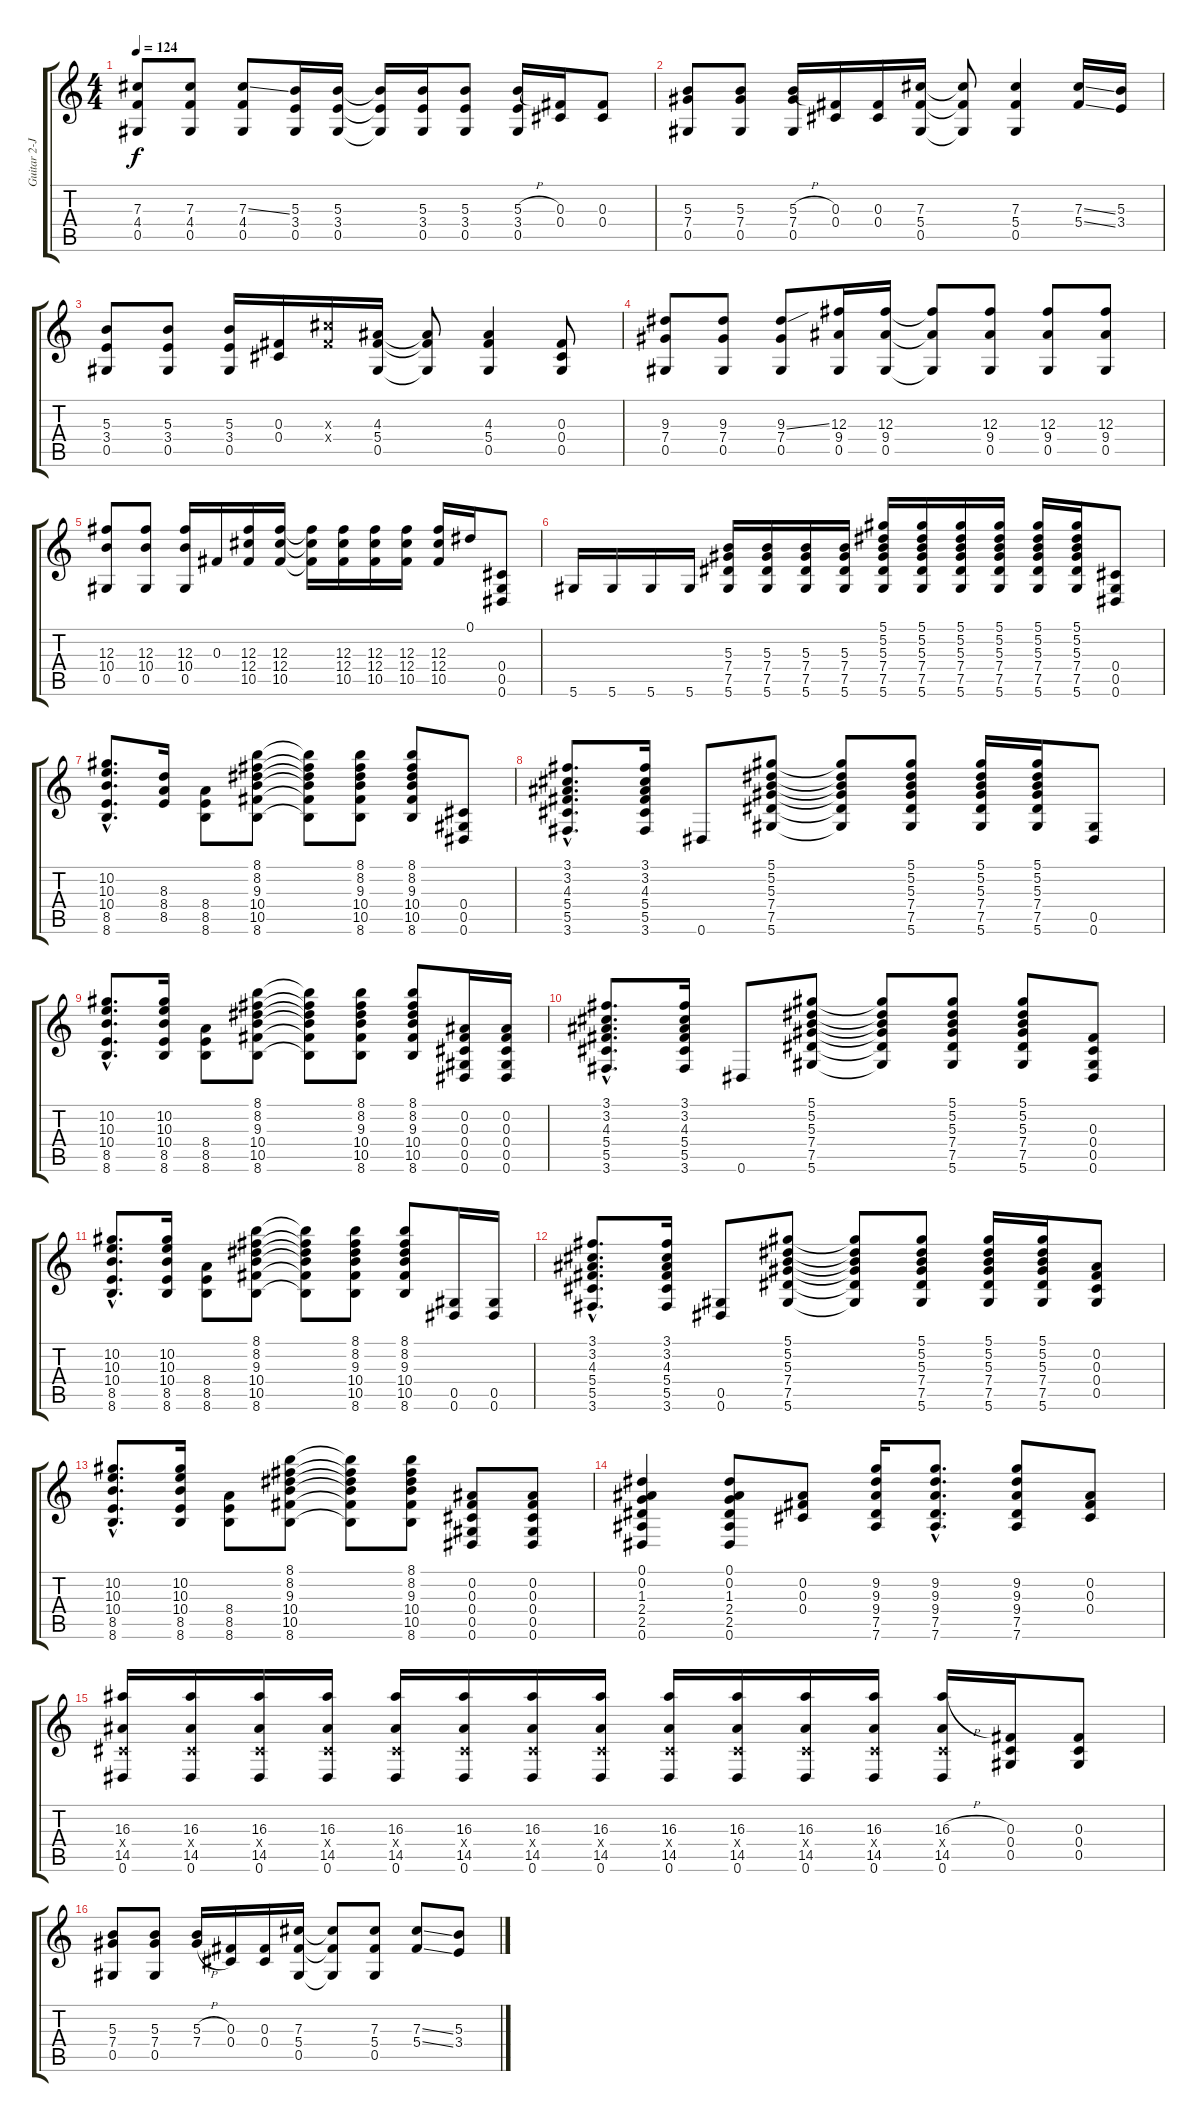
\track ("Guitar 2-Jade Puget" "Guitar 2-J") {instrument overdrivenguitar}
\staff {score tabs}
\tuning (Eb4 Bb3 Gb3 Db3 Ab2 Eb2) {hide}
\ts (4 4)
\tempo 124
\clef g2
\ks c
(7.3 4.4 0.5).8{dy f} (7.3 4.4 0.5).8 (7.3{ss} 4.4 0.5).8 (5.3 3.4 0.5).16 (5.3 3.4 0.5).16 (5.3{t} 3.4{t} 0.5{t}).16 (5.3 3.4 0.5).16 (5.3 3.4 0.5).8 (5.3{h} 3.4 0.5).16 (0.3 0.4).16 (0.3 0.4).8 |
(5.3 7.4 0.5).8 (5.3 7.4 0.5).8 (5.3{h} 7.4 0.5).16 (0.3 0.4).16 (0.3 0.4).16 (7.3 5.4 0.5).16 (7.3{t} 5.4{t} 0.5{t}).8 (7.3 5.4 0.5).4 (7.3{ss} 5.4{ss}).16 (5.3 3.4).16 |
(5.3 3.4 0.5).8 (5.3 3.4 0.5).8 (5.3 3.4 0.5).16 (0.3 0.4).16 (7.3{x} 5.4{x}).16 (4.3 5.4 0.5).16 (4.3{t} 5.4{t} 0.5{t}).8 (4.3 5.4 0.5).4 (0.3 0.4 0.5).8 |
(9.3 7.4 0.5).8 (9.3 7.4 0.5).8 (9.3{ss} 7.4 0.5).8 (12.3 9.4 0.5).16 (12.3 9.4 0.5).16 (12.3{t} 9.4{t} 0.5{t}).8 (12.3 9.4 0.5).8 (12.3 9.4 0.5).8 (12.3 9.4 0.5).8 |
(12.3 10.4 0.5).8 (12.3 10.4 0.5).8 (12.3 10.4 0.5).16 0.3.16 (12.3 12.4 10.5).16 (12.3 12.4 10.5).16 (12.3{t} 12.4{t} 10.5{t}).16 (12.3 12.4 10.5).16 (12.3 12.4 10.5).16 (12.3 12.4 10.5).16 (12.3 12.4 10.5).16 0.1.16 (0.4 0.5 0.6).8 |
5.6.16{volume 7} 5.6.16{volume 11} 5.6.16 5.6.16 (5.3 7.4 7.5 5.6).16 (5.3 7.4 7.5 5.6).16 (5.3 7.4 7.5 5.6).16 (5.3 7.4 7.5 5.6).16 (5.1 5.2 5.3 7.4 7.5 5.6).16 (5.1 5.2 5.3 7.4 7.5 5.6).16 (5.1 5.2 5.3 7.4 7.5 5.6).16 (5.1 5.2 5.3 7.4 7.5 5.6).16 (5.1 5.2 5.3 7.4 7.5 5.6).16 (5.1 5.2 5.3 7.4 7.5 5.6).16 (0.4 0.5 0.6).8 |
(10.2{hac} 10.3{hac} 10.4{hac} 8.5{hac} 8.6{hac}).8{d} (8.3 8.4 8.5).16 (8.4 8.5 8.6).8 (8.1 8.2 9.3 10.4 10.5 8.6).8 (8.1{t} 8.2{t} 9.3{t} 10.4{t} 10.5{t} 8.6{t}).8 (8.1 8.2 9.3 10.4 10.5 8.6).8 (8.1 8.2 9.3 10.4 10.5 8.6).8 (0.4 0.5 0.6).8 |
(3.1{hac} 3.2{hac} 4.3{hac} 5.4{hac} 5.5{hac} 3.6{hac}).8{d} (3.1 3.2 4.3 5.4 5.5 3.6).16 0.6.8 (5.1 5.2 5.3 7.4 7.5 5.6).8 (5.1{t} 5.2{t} 5.3{t} 7.4{t} 7.5{t} 5.6{t}).8 (5.1 5.2 5.3 7.4 7.5 5.6).8 (5.1 5.2 5.3 7.4 7.5 5.6).16 (5.1 5.2 5.3 7.4 7.5 5.6).16 (0.5 0.6).8 |
(10.2{hac} 10.3{hac} 10.4{hac} 8.5{hac} 8.6{hac}).8{d} (10.2 10.3 10.4 8.5 8.6).16 (8.4 8.5 8.6).8 (8.1 8.2 9.3 10.4 10.5 8.6).8 (8.1{t} 8.2{t} 9.3{t} 10.4{t} 10.5{t} 8.6{t}).8 (8.1 8.2 9.3 10.4 10.5 8.6).8 (8.1 8.2 9.3 10.4 10.5 8.6).8 (0.2 0.3 0.4 0.5 0.6).16 (0.2 0.3 0.4 0.5 0.6).16 |
(3.1{hac} 3.2{hac} 4.3{hac} 5.4{hac} 5.5{hac} 3.6{hac}).8{d} (3.1 3.2 4.3 5.4 5.5 3.6).16 0.6.8 (5.1 5.2 5.3 7.4 7.5 5.6).8 (5.1{t} 5.2{t} 5.3{t} 7.4{t} 7.5{t} 5.6{t}).8 (5.1 5.2 5.3 7.4 7.5 5.6).8 (5.1 5.2 5.3 7.4 7.5 5.6).8 (0.3 0.4 0.5 0.6).8 |
(10.2{hac} 10.3{hac} 10.4{hac} 8.5{hac} 8.6{hac}).8{d} (10.2 10.3 10.4 8.5 8.6).16 (8.4 8.5 8.6).8 (8.1 8.2 9.3 10.4 10.5 8.6).8 (8.1{t} 8.2{t} 9.3{t} 10.4{t} 10.5{t} 8.6{t}).8 (8.1 8.2 9.3 10.4 10.5 8.6).8 (8.1 8.2 9.3 10.4 10.5 8.6).8 (0.5 0.6).16 (0.5 0.6).16 |
(3.1{hac} 3.2{hac} 4.3{hac} 5.4{hac} 5.5{hac} 3.6{hac}).8{d} (3.1 3.2 4.3 5.4 5.5 3.6).16 (0.5 0.6).8 (5.1 5.2 5.3 7.4 7.5 5.6).8 (5.1{t} 5.2{t} 5.3{t} 7.4{t} 7.5{t} 5.6{t}).8 (5.1 5.2 5.3 7.4 7.5 5.6).8 (5.1 5.2 5.3 7.4 7.5 5.6).16 (5.1 5.2 5.3 7.4 7.5 5.6).16 (0.2 0.3 0.4 0.5).8 |
(10.2{hac} 10.3{hac} 10.4{hac} 8.5{hac} 8.6{hac}).8{d} (10.2 10.3 10.4 8.5 8.6).16 (8.4 8.5 8.6).8 (8.1 8.2 9.3 10.4 10.5 8.6).8 (8.1{t} 8.2{t} 9.3{t} 10.4{t} 10.5{t} 8.6{t}).8 (8.1 8.2 9.3 10.4 10.5 8.6).8 (0.2 0.3 0.4 0.5 0.6).8 (0.2 0.3 0.4 0.5 0.6).8 |
(0.1 0.2 1.3 2.4 2.5 0.6).4 (0.1 0.2 1.3 2.4 2.5 0.6).8 (0.2 0.3 0.4).8 (9.2 9.3 9.4 7.5 7.6).16 (9.2{hac} 9.3{hac} 9.4{hac} 7.5{hac} 7.6{hac}).8{d} (9.2 9.3 9.4 7.5 7.6).8 (0.2 0.3 0.4).8 |
(16.3 0.4{x} 14.5 0.6).16 (16.3 0.4{x} 14.5 0.6).16 (16.3 0.4{x} 14.5 0.6).16 (16.3 0.4{x} 14.5 0.6).16 (16.3 0.4{x} 14.5 0.6).16 (16.3 0.4{x} 14.5 0.6).16 (16.3 0.4{x} 14.5 0.6).16 (16.3 0.4{x} 14.5 0.6).16 (16.3 0.4{x} 14.5 0.6).16 (16.3 0.4{x} 14.5 0.6).16 (16.3 0.4{x} 14.5 0.6).16 (16.3 0.4{x} 14.5 0.6).16 (16.3{h} 0.4{x} 14.5 0.6).16 (0.3 0.4 0.5).16 (0.3 0.4 0.5).8 |
(5.3 7.4 0.5).8 (5.3 7.4 0.5).8 (5.3{h} 7.4{h}).16 (0.3 0.4).16 (0.3 0.4).16 (7.3 5.4 0.5).16 (7.3{t} 5.4{t} 0.5{t}).8 (7.3 5.4 0.5).8 (7.3{ss} 5.4{ss}).8 (5.3 3.4).8
